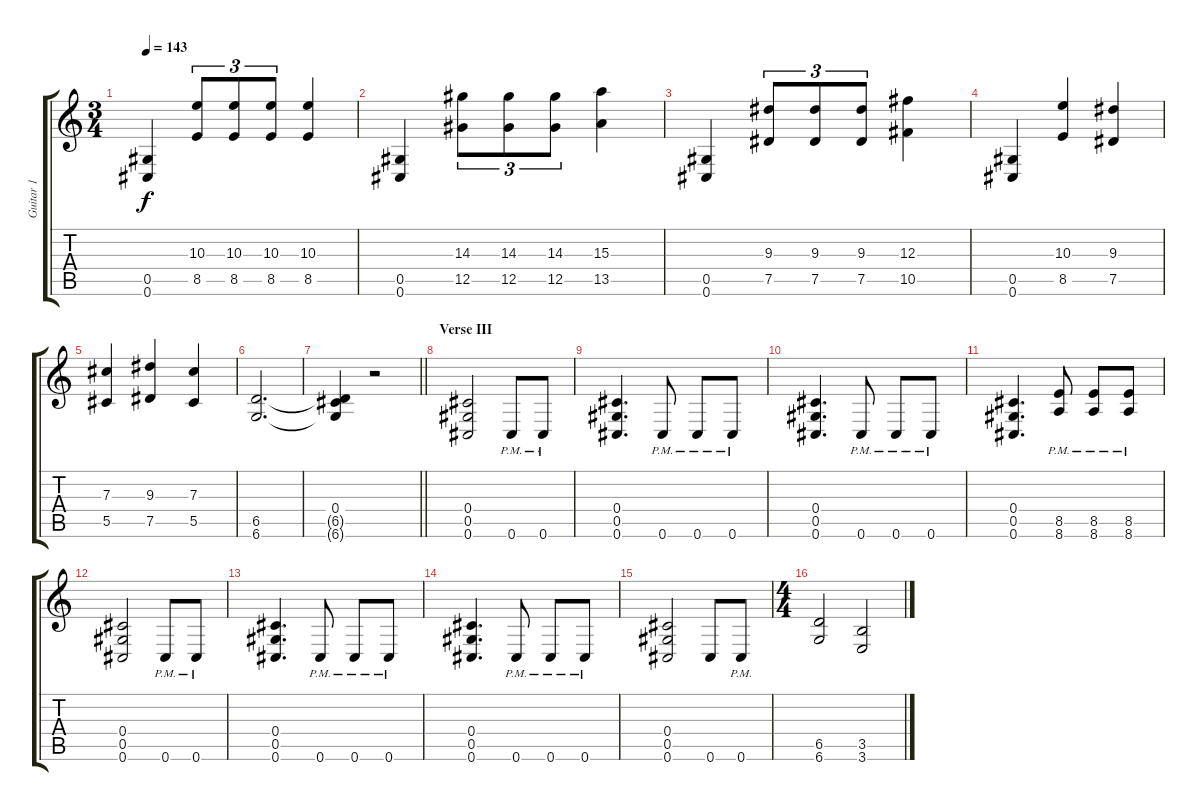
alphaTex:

\track ("Guitar 1" "Guitar 1") {instrument distortionguitar}
\staff {score tabs}
\tuning (Eb4 Bb3 Gb3 Db3 Ab2 Db2) {hide}
\ts (3 4)
\tempo 143
\clef g2
\ks c
(0.5 0.6).4{dy f} (10.3 8.5).8{tu (3 2)} (10.3 8.5).8{tu (3 2)} (10.3 8.5).8{tu (3 2)} (10.3 8.5).4 |
(0.5 0.6).4 (14.3 12.5).8{tu (3 2)} (14.3 12.5).8{tu (3 2)} (14.3 12.5).8{tu (3 2)} (15.3 13.5).4 |
(0.5 0.6).4 (9.3 7.5).8{tu (3 2)} (9.3 7.5).8{tu (3 2)} (9.3 7.5).8{tu (3 2)} (12.3 10.5).4 |
(0.5 0.6).4 (10.3 8.5).4 (9.3 7.5).4 |
(7.3 5.5).4 (9.3 7.5).4 (7.3 5.5).4 |
(6.5 6.6).2{d} |
\barLineRight lightlight
(0.4 6.5{t} 6.6{t}).4 r.2 |
\section ("" "Verse III")
(0.4 0.5 0.6).2 0.6{pm}.8 0.6{pm}.8 |
(0.4 0.5 0.6).4{d} 0.6{pm}.8 0.6{pm}.8 0.6{pm}.8 |
(0.4 0.5 0.6).4{d} 0.6{pm}.8 0.6{pm}.8 0.6{pm}.8 |
(0.4 0.5 0.6).4{d} (8.5{pm} 8.6{pm}).8 (8.5{pm} 8.6{pm}).8 (8.5{pm} 8.6{pm}).8 |
(0.4 0.5 0.6).2 0.6{pm}.8 0.6{pm}.8 |
(0.4 0.5 0.6).4{d} 0.6{pm}.8 0.6{pm}.8 0.6{pm}.8 |
(0.4 0.5 0.6).4{d} 0.6{pm}.8 0.6{pm}.8 0.6{pm}.8 |
(0.4 0.5 0.6).2 0.6.8 0.6{pm}.8 |
\ts (4 4)
(6.5 6.6).2 (3.5 3.6).2
